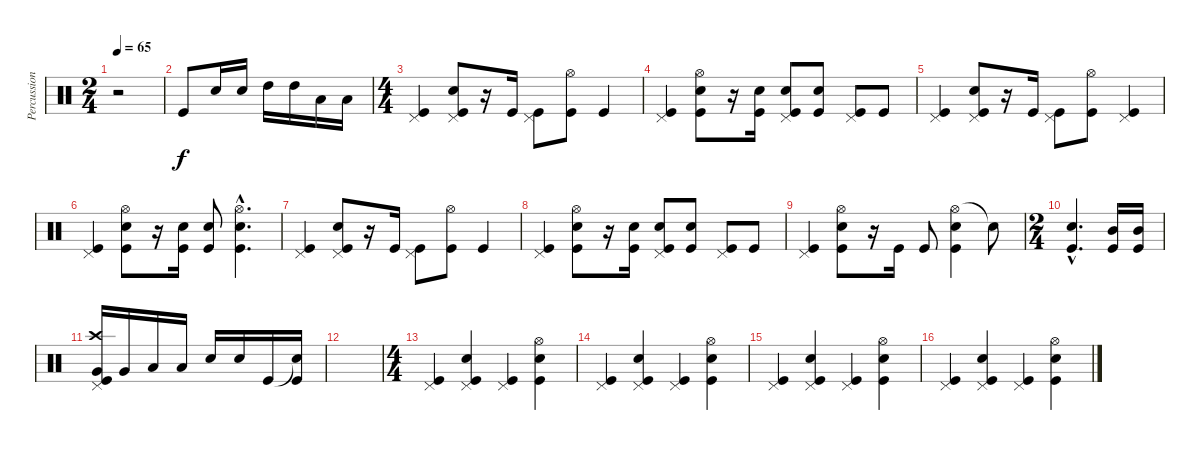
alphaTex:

\track ("Percussion" "Percussion") {instrument percussion}
\staff {score}
\articulation defaults
\ts (2 4)
\tempo 65
\clef neutral
\ks c
r.2{dy f} |
"Kick (hit)".8 "Snare (hit) 2".16 "Snare (hit) 2".16 "High Tom (hit)".16 "High Tom (hit)".16 "Low Tom (hit)".16 "Low Tom (hit)".16 |
\ts (4 4)
("Pedal Hi-Hat (hit)" "Kick (hit)").4 ("Pedal Hi-Hat (hit)" "Snare (hit) 2" "Kick (hit)").8 r.16 "Kick (hit)".16 ("Pedal Hi-Hat (hit)" "Kick (hit)").8 ("Hi-Hat (open)" "Kick (hit)").8 "Kick (hit)".4 |
("Pedal Hi-Hat (hit)" "Kick (hit)").4 ("Hi-Hat (open)" "Snare (hit) 2" "Kick (hit)").8 r.16 ("Snare (hit) 2" "Kick (hit)").16 ("Pedal Hi-Hat (hit)" "Snare (hit) 2" "Kick (hit)").8 ("Snare (hit) 2" "Kick (hit)").8 ("Pedal Hi-Hat (hit)" "Kick (hit)").8 "Kick (hit)".8 |
("Pedal Hi-Hat (hit)" "Kick (hit)").4 ("Pedal Hi-Hat (hit)" "Snare (hit) 2" "Kick (hit)").8 r.16 "Kick (hit)".16 ("Pedal Hi-Hat (hit)" "Kick (hit)").8 ("Hi-Hat (open)" "Kick (hit)").8 ("Pedal Hi-Hat (hit)" "Kick (hit)").4 |
("Pedal Hi-Hat (hit)" "Kick (hit)").4 ("Hi-Hat (open)" "Snare (hit) 2" "Kick (hit)").8 r.16 ("Snare (hit) 2" "Kick (hit)").16 ("Snare (hit) 2" "Kick (hit)").8 ("Hi-Hat (open)"{hac} "Snare (hit) 2"{hac} "Kick (hit)"{hac}).4{d} |
("Pedal Hi-Hat (hit)" "Kick (hit)").4 ("Pedal Hi-Hat (hit)" "Snare (hit) 2" "Kick (hit)").8 r.16 "Kick (hit)".16 ("Pedal Hi-Hat (hit)" "Kick (hit)").8 ("Hi-Hat (open)" "Kick (hit)").8 "Kick (hit)".4 |
("Pedal Hi-Hat (hit)" "Kick (hit)").4 ("Hi-Hat (open)" "Snare (hit) 2" "Kick (hit)").8 r.16 ("Snare (hit) 2" "Kick (hit)").16 ("Pedal Hi-Hat (hit)" "Snare (hit) 2" "Kick (hit)").8 ("Snare (hit) 2" "Kick (hit)").8 ("Pedal Hi-Hat (hit)" "Kick (hit)").8 "Kick (hit)".8 |
("Pedal Hi-Hat (hit)" "Kick (hit)").4 ("Hi-Hat (open)" "Snare (hit) 2" "Kick (hit)").8 r.16 "Kick (hit)".16 "Kick (hit)".8 ("Hi-Hat (open)" "Snare (hit) 2" "Kick (hit)").4 "Snare (hit)"{t}.8 |
\ts (2 4)
("Snare (hit) 2"{hac} "Kick (hit)"{hac}).4{d} ("Mid Tom (hit)" "Kick (hit)").16 ("Mid Tom (hit)" "Kick (hit)").16 |
("Crash high (hit)" "Pedal Hi-Hat (hit)" "Very Low Tom (hit)" "Kick (hit)").16 "Very Low Tom (hit)".16 "Low Floor Tom (hit)".16 "Low Floor Tom (hit)".16 "Snare (hit) 2".16 "Snare (hit) 2".16 "Kick (hit)".16 ("Snare (hit)"{t} "Kick (hit)").16 |
|
\ts (4 4)
("Pedal Hi-Hat (hit)" "Kick (hit)").4 ("Pedal Hi-Hat (hit)" "Snare (hit) 2" "Kick (hit)").4 ("Pedal Hi-Hat (hit)" "Kick (hit)").4 ("Hi-Hat (open)" "Snare (hit) 2" "Kick (hit)").4 |
("Pedal Hi-Hat (hit)" "Kick (hit)").4 ("Pedal Hi-Hat (hit)" "Snare (hit) 2" "Kick (hit)").4 ("Pedal Hi-Hat (hit)" "Kick (hit)").4 ("Hi-Hat (open)" "Snare (hit) 2" "Kick (hit)").4 |
("Pedal Hi-Hat (hit)" "Kick (hit)").4 ("Pedal Hi-Hat (hit)" "Snare (hit) 2" "Kick (hit)").4 ("Pedal Hi-Hat (hit)" "Kick (hit)").4 ("Hi-Hat (open)" "Snare (hit) 2" "Kick (hit)").4 |
("Pedal Hi-Hat (hit)" "Kick (hit)").4 ("Pedal Hi-Hat (hit)" "Snare (hit) 2" "Kick (hit)").4 ("Pedal Hi-Hat (hit)" "Kick (hit)").4 ("Hi-Hat (open)" "Snare (hit) 2" "Kick (hit)").4
